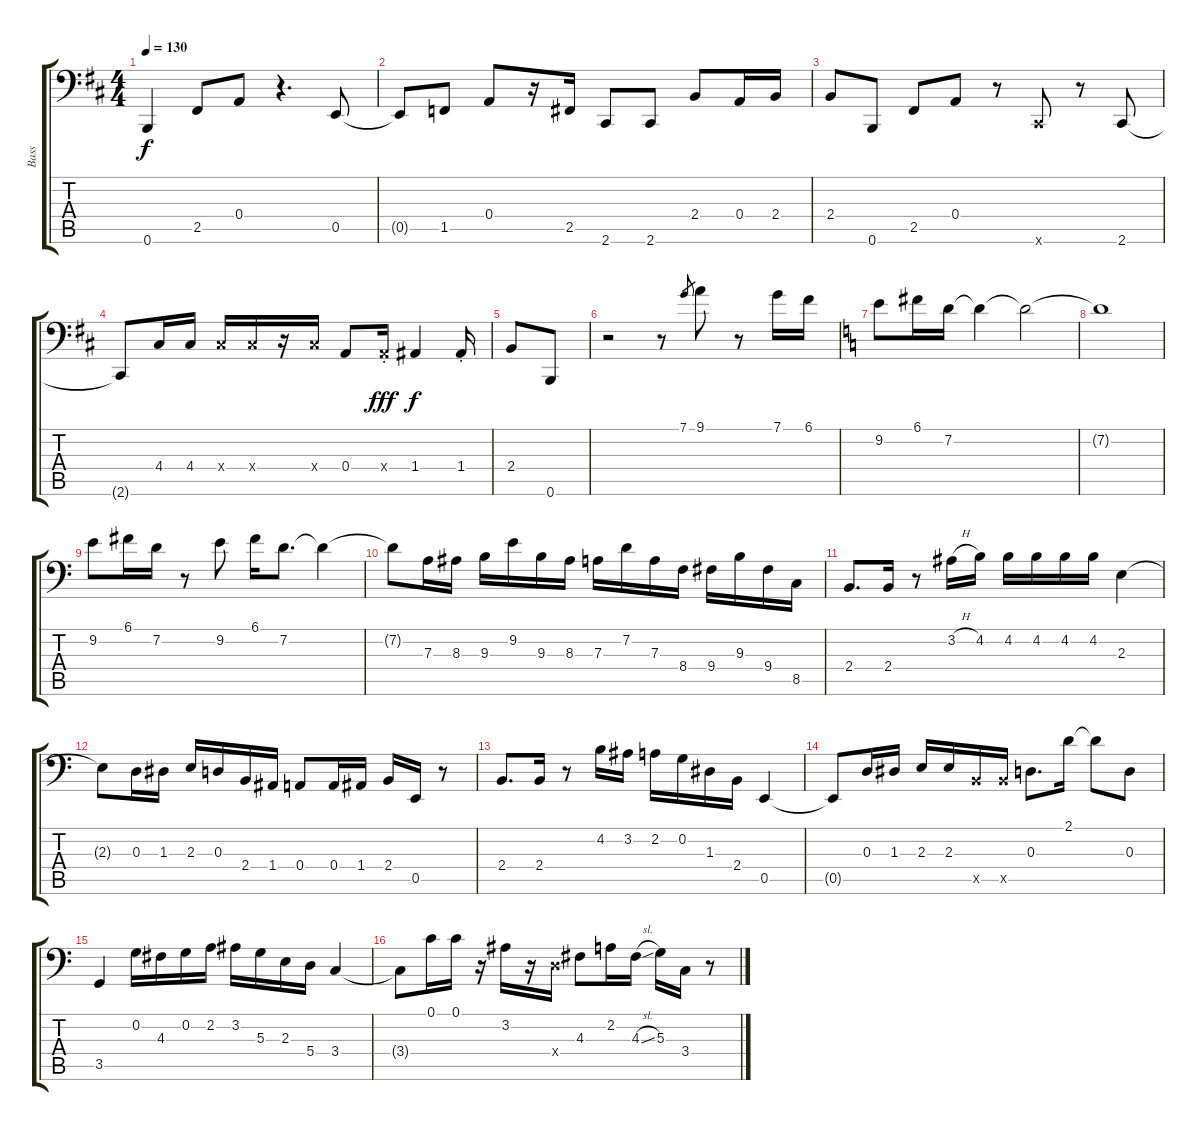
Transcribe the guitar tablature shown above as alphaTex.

\track ("Bass" "Bass") {instrument electricbassfinger}
\staff {score tabs}
\tuning (C3 G2 D2 A1 E1 B0) {hide}
\ts (4 4)
\tempo 130
\clef f4
\ks d
0.6.4{dy f} 2.5.8 0.4.8 r.4{d} 0.5.8 |
0.5{t}.8 1.5.8 0.4.8 r.16 2.5.16 2.6.8 2.6.8 2.4.8 0.4.16 2.4.16 |
2.4.8 0.6.8 2.5.8 0.4.8 r.8 2.6{x}.8 r.8 2.6.8 |
2.6{t}.8 4.4.16 4.4.16 4.4{x}.16 4.4{x}.16 r.16 4.4{x}.16 0.4.8 0.4{st x}.16{dy fff} 1.4.4{dy f} 1.4{st}.16 |
2.4.8 0.6.8 |
r.2 r.8 7.1.8{gr} 9.1.8 r.8 7.1.16 6.1.16 |
\ks c
9.2.8 6.1.16 7.2.16 7.2{t}.4 7.2{t}.2 |
7.2{t}.1 |
9.2.8 6.1.16 7.2.16 r.8 9.2.8 6.1.16 7.2.8{d} 7.2{t}.4 |
7.2{t}.8 7.3.16 8.3.16 9.3.16 9.2.16 9.3.16 8.3.16 7.3.16 7.2.16 7.3.16 8.4.16 9.4.16 9.3.16 9.4.16 8.5.16 |
2.4.8{d} 2.4.16 r.8 3.2{h}.16 4.2.16 4.2.16 4.2.16 4.2.16 4.2.16 2.3.4 |
2.3{t}.8 0.3.16 1.3.16 2.3.16 0.3.16 2.4.16 1.4.16 0.4.8 0.4.16 1.4.16 2.4.16 0.5.16 r.8 |
2.4.8{d} 2.4.16 r.8 4.2.16 3.2.16 2.2.16 0.2.16 1.3.16 2.4.16 0.5.4 |
0.5{t}.8 0.3.16 1.3.16 2.3.16 2.3.16 7.5{x}.16 7.5{x}.16 0.3.8{d} 2.1.16 2.1{t}.8 0.3.8 |
3.5.4 0.2.16 4.3.16 0.2.16 2.2.16 3.2.16 5.3.16 2.3.16 5.4.16 3.4.4 |
3.4{t}.8 0.1.16 0.1.16 r.16 3.2.16 r.16 5.4{x}.16 4.3.8 2.2.16 4.3{sl}.16 5.3.16 3.4.16 r.8
